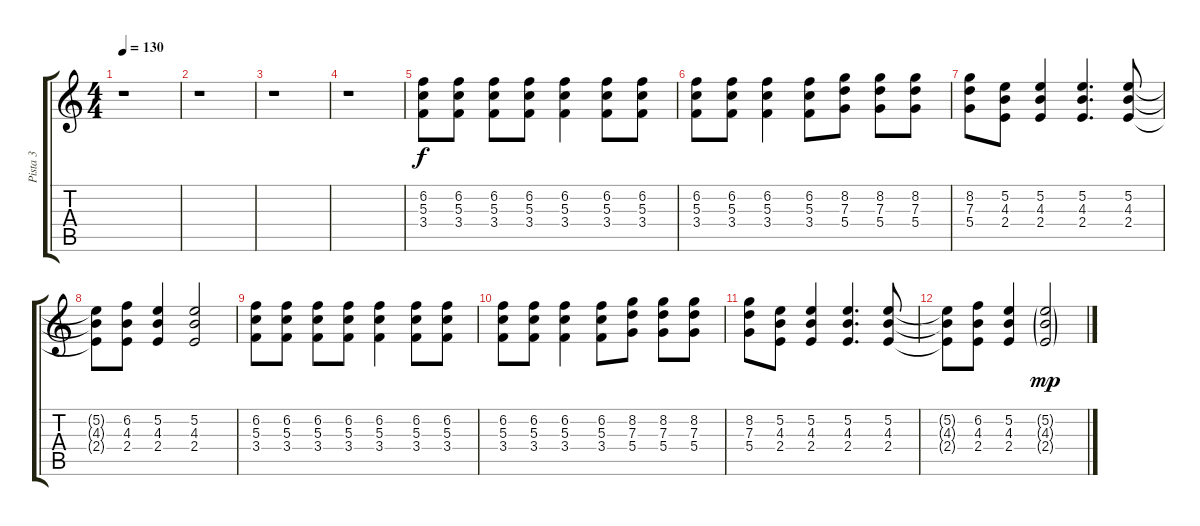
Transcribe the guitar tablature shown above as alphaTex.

\track ("Pista 3" "Pista 3") {instrument electricguitarclean}
\staff {score tabs}
\tuning (E4 B3 G3 D3 A2 E2) {hide}
\ts (4 4)
\tempo 130
\clef g2
\ks c
r.1{dy f} |
r.1 |
r.1 |
r.1 |
(6.2 5.3 3.4).8 (6.2 5.3 3.4).8 (6.2 5.3 3.4).8 (6.2 5.3 3.4).8 (6.2 5.3 3.4).4 (6.2 5.3 3.4).8 (6.2 5.3 3.4).8 |
(6.2 5.3 3.4).8 (6.2 5.3 3.4).8 (6.2 5.3 3.4).4 (6.2 5.3 3.4).8 (8.2 7.3 5.4).8 (8.2 7.3 5.4).8 (8.2 7.3 5.4).8 |
(8.2 7.3 5.4).8 (5.2 4.3 2.4).8 (5.2 4.3 2.4).4 (5.2 4.3 2.4).4{d} (5.2 4.3 2.4).8 |
(5.2{t} 4.3{t} 2.4{t}).8 (6.2 4.3 2.4).8 (5.2 4.3 2.4).4 (5.2 4.3 2.4).2 |
(6.2 5.3 3.4).8 (6.2 5.3 3.4).8 (6.2 5.3 3.4).8 (6.2 5.3 3.4).8 (6.2 5.3 3.4).4 (6.2 5.3 3.4).8 (6.2 5.3 3.4).8 |
(6.2 5.3 3.4).8 (6.2 5.3 3.4).8 (6.2 5.3 3.4).4 (6.2 5.3 3.4).8 (8.2 7.3 5.4).8 (8.2 7.3 5.4).8 (8.2 7.3 5.4).8 |
(8.2 7.3 5.4).8 (5.2 4.3 2.4).8 (5.2 4.3 2.4).4 (5.2 4.3 2.4).4{d} (5.2 4.3 2.4).8 |
(5.2{t} 4.3{t} 2.4{t}).8 (6.2 4.3 2.4).8 (5.2 4.3 2.4).4 (5.2{g} 4.3{g} 2.4{g}).2{dy mp}
